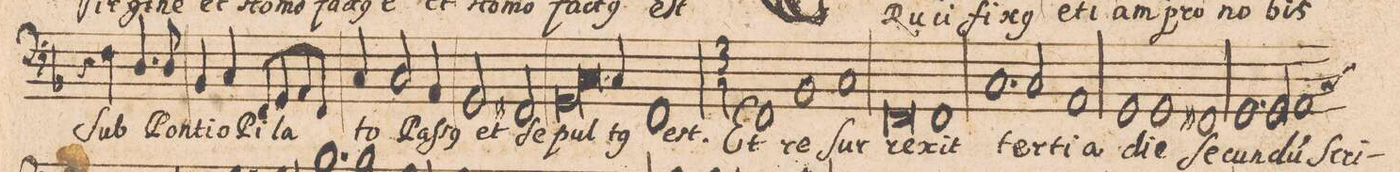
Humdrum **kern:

**kern	**text
*I"BASSVS.	*
*clefF4	*
*k[b-]	*
*met(C|)	*
*M2/2	*
4r	.
4F\	ſub
4.D/	Pon-
8D/	-ti-
=96-	=96-
4BB-/	-o
4C/	Pi-
8FF/L	-la-
8GG/	.
8AA/	.
8FF/J	.
=97-	=97-
4C/	-to
2C/	Paſ-
4AA/	-s(us)
=98-	=98-
2GG/	et
2FF#X/	ſe-
=99-	=99-
*lig	*
1GG/	-pul-
=100-	=100-
*col	*
[1C/	.
*Xlig	*
=101-	=101-
2C/]	.
2C/	-t(us)
*Xcol	*
=102-	=102-
1FFny/	est.
=103-	=103-
*M3/1	*
1FF/	Et
1BB-/	re-
1C/	-ſur-
=104-	=104-
0FF/	-re-
1FF/	-xit
=105-	=105-
1.C/	ter-
2C/	-ri-
1AA/	-a
=106-	=106-
1GG/	di-
1GG/	-e
1FF#X/	ſe-
=107-	=107-
1.GG/	-cun-
2GG/	-du(m)
*custos:C	*
1AA/	Scri-
=108-	=108-
*-	*-
